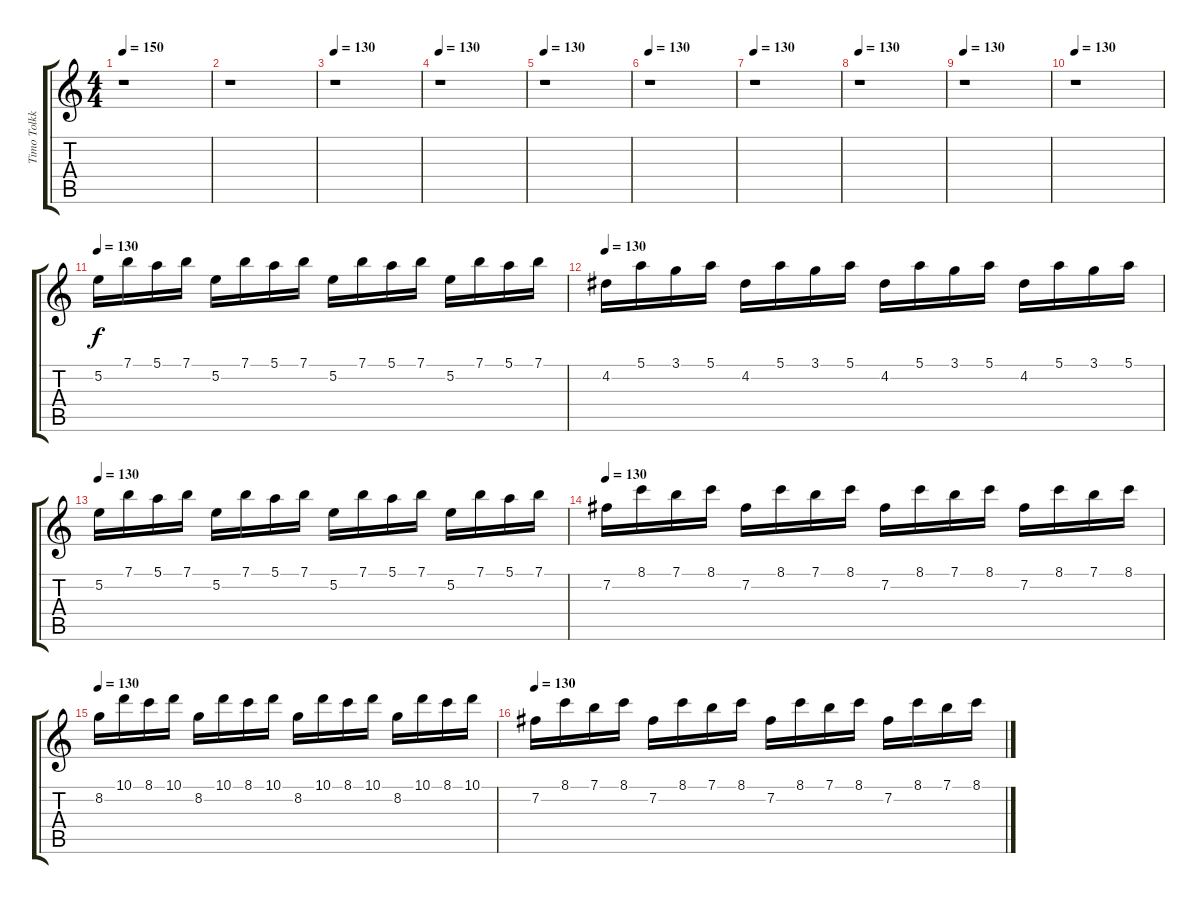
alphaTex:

\track ("Timo Tolkki (Guitar 1 Lead)" "Timo Tolkk") {instrument overdrivenguitar}
\staff {score tabs}
\tuning (E4 B3 G3 D3 A2 E2) {hide}
\ts (4 4)
\tempo 150
\clef g2
\ks c
r.1{dy f} |
r.1 |
\tempo 130
r.1 |
\tempo 130
r.1 |
\tempo 130
r.1 |
\tempo 130
r.1 |
\tempo 130
r.1 |
\tempo 130
r.1 |
\tempo 130
r.1 |
\tempo 130
r.1 |
\tempo 130
5.2.16 7.1.16 5.1.16 7.1.16 5.2.16 7.1.16 5.1.16 7.1.16 5.2.16 7.1.16 5.1.16 7.1.16 5.2.16 7.1.16 5.1.16 7.1.16 |
\tempo 130
4.2.16 5.1.16 3.1.16 5.1.16 4.2.16 5.1.16 3.1.16 5.1.16 4.2.16 5.1.16 3.1.16 5.1.16 4.2.16 5.1.16 3.1.16 5.1.16 |
\tempo 130
5.2.16 7.1.16 5.1.16 7.1.16 5.2.16 7.1.16 5.1.16 7.1.16 5.2.16 7.1.16 5.1.16 7.1.16 5.2.16 7.1.16 5.1.16 7.1.16 |
\tempo 130
7.2.16 8.1.16 7.1.16 8.1.16 7.2.16 8.1.16 7.1.16 8.1.16 7.2.16 8.1.16 7.1.16 8.1.16 7.2.16 8.1.16 7.1.16 8.1.16 |
\tempo 130
8.2.16 10.1.16 8.1.16 10.1.16 8.2.16 10.1.16 8.1.16 10.1.16 8.2.16 10.1.16 8.1.16 10.1.16 8.2.16 10.1.16 8.1.16 10.1.16 |
\tempo 130
7.2.16 8.1.16 7.1.16 8.1.16 7.2.16 8.1.16 7.1.16 8.1.16 7.2.16 8.1.16 7.1.16 8.1.16 7.2.16 8.1.16 7.1.16 8.1.16
